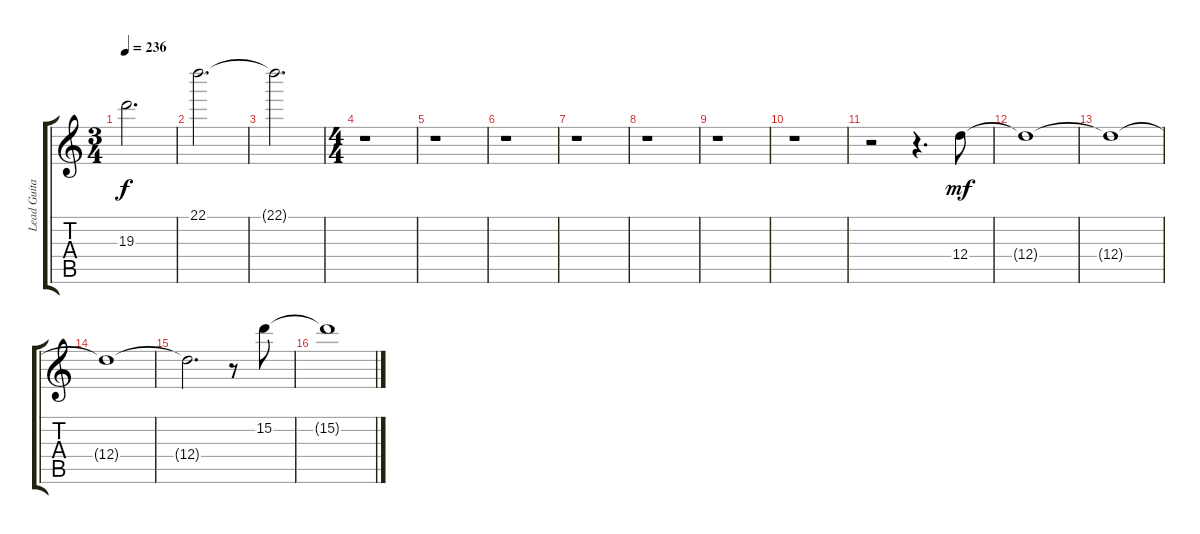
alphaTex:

\track ("Lead Guitar" "Lead Guita") {instrument distortionguitar}
\staff {score tabs}
\tuning (E4 B3 G3 D3 A2 E2) {hide}
\ts (3 4)
\tempo 236
\clef g2
\ks c
19.3{t}.2{d dy f} |
22.1.2{d} |
22.1{t}.2{d} |
\ts (4 4)
r.1 |
r.1 |
r.1 |
r.1 |
r.1 |
r.1 |
r.1 |
r.2 r.4{d} 12.4.8{dy mf} |
12.4{t}.1 |
12.4{t}.1 |
12.4{t}.1 |
12.4{t}.2{d} r.8 15.2.8 |
15.2{t}.1
